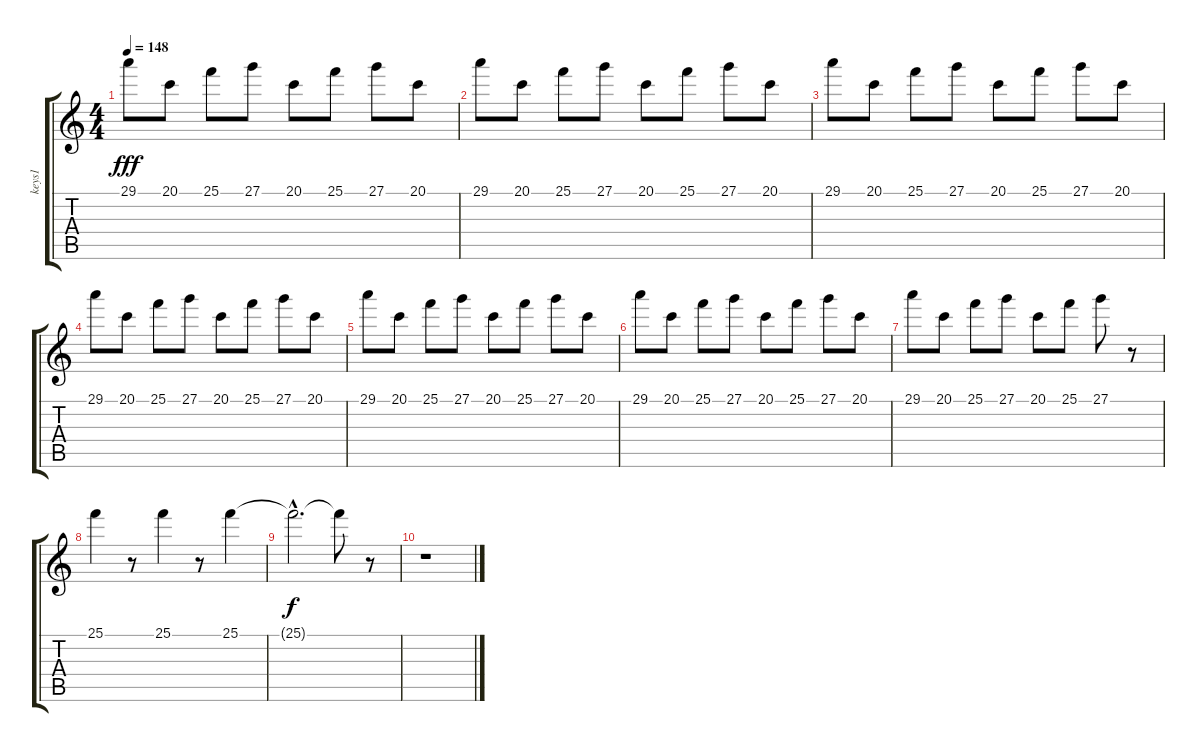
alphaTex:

\track ("keys1" "keys1") {instrument acousticgrandpiano}
\staff {score tabs}
\tuning (E4 B3 G3 D3 A2 E2) {hide}
\ts (4 4)
\tempo 148
\clef g2
\ks c
29.1.8{dy fff} 20.1.8 25.1.8 27.1.8 20.1.8 25.1.8 27.1.8 20.1.8 |
29.1.8 20.1.8 25.1.8 27.1.8 20.1.8 25.1.8 27.1.8 20.1.8 |
29.1.8 20.1.8 25.1.8 27.1.8 20.1.8 25.1.8 27.1.8 20.1.8 |
29.1.8 20.1.8 25.1.8 27.1.8 20.1.8 25.1.8 27.1.8 20.1.8 |
29.1.8 20.1.8 25.1.8 27.1.8 20.1.8 25.1.8 27.1.8 20.1.8 |
29.1.8 20.1.8 25.1.8 27.1.8 20.1.8 25.1.8 27.1.8 20.1.8 |
29.1.8 20.1.8 25.1.8 27.1.8 20.1.8 25.1.8 27.1.8 r.8 |
25.1.4 r.8 25.1.4 r.8 25.1.4 |
25.1{hac t}.2{d dy f} 25.1{t}.8 r.8 |
r.1
